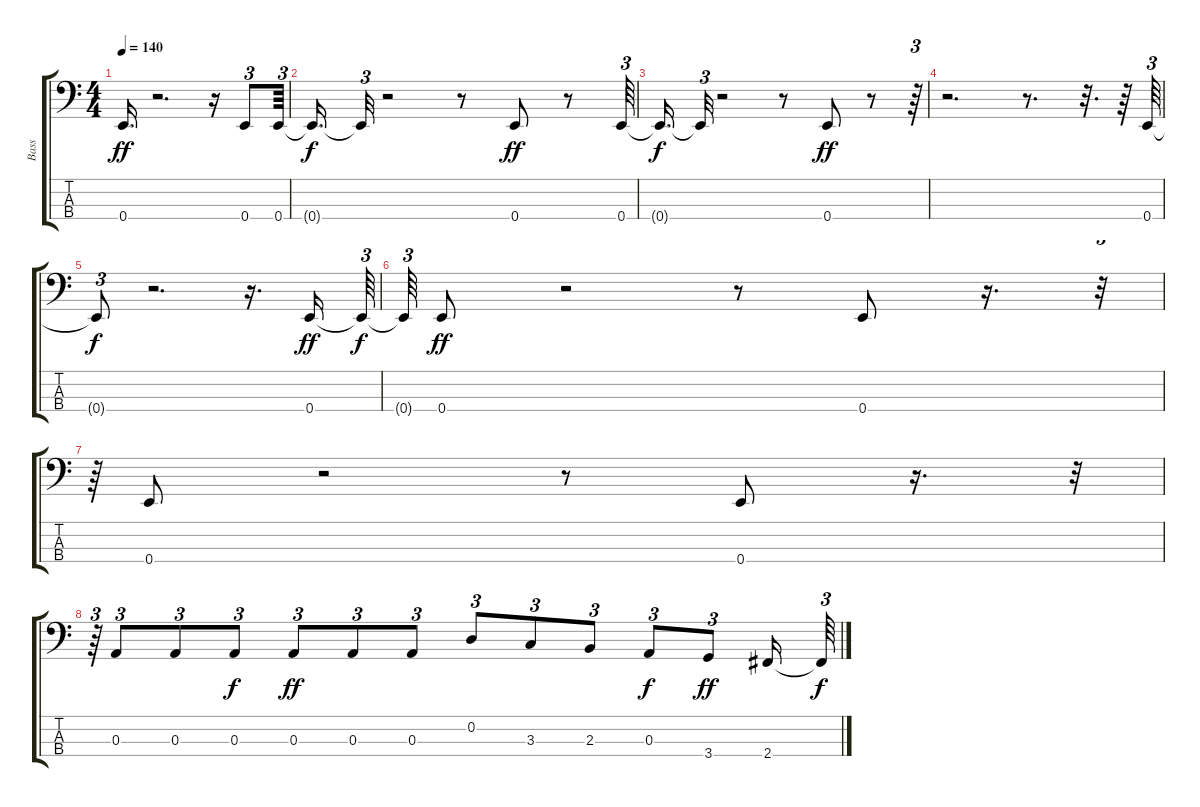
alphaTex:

\track ("Bass" "Bass") {instrument electricbassfinger}
\staff {score tabs}
\tuning (G2 D2 A1 E1) {hide}
\ts (4 4)
\tempo 140
\clef f4
\ks c
0.4.16{d dy ff} r.2{d} r.16 0.4.8{tu (3 2)} 0.4.64{tu (3 2)} |
0.4{t}.16{d dy f} 0.4{t}.32{tu (3 2)} r.2 r.8 0.4.8{dy ff} r.8 0.4.64{tu (3 2)} |
0.4{t}.16{d dy f} 0.4{t}.32{tu (3 2)} r.2 r.8 0.4.8{dy ff} r.8 r.64{tu (3 2)} |
r.2{d} r.8{d} r.32{d} r.64 0.4.64{tu (3 2)} |
0.4{t}.8{tu (3 2) dy f} r.2{d} r.16{d} 0.4.16{dy ff} 0.4{t}.64{tu (3 2) dy f} |
0.4{t}.64{tu (3 2)} 0.4.8{dy ff} r.2 r.8 0.4.8 r.16{d} r.32{tu (3 2)} |
r.64{tu (3 2)} 0.4.8 r.2 r.8 0.4.8 r.16{d} r.32{tu (3 2)} |
r.64{tu (3 2)} 0.3.8{tu (3 2)} 0.3.8{tu (3 2)} 0.3.8{tu (3 2) dy f} 0.3.8{tu (3 2) dy ff} 0.3.8{tu (3 2)} 0.3.8{tu (3 2)} 0.2.8{tu (3 2)} 3.3.8{tu (3 2)} 2.3.8{tu (3 2)} 0.3.8{tu (3 2) dy f} 3.4.8{tu (3 2) dy ff} 2.4.16 2.4{t}.64{tu (3 2) dy f}
